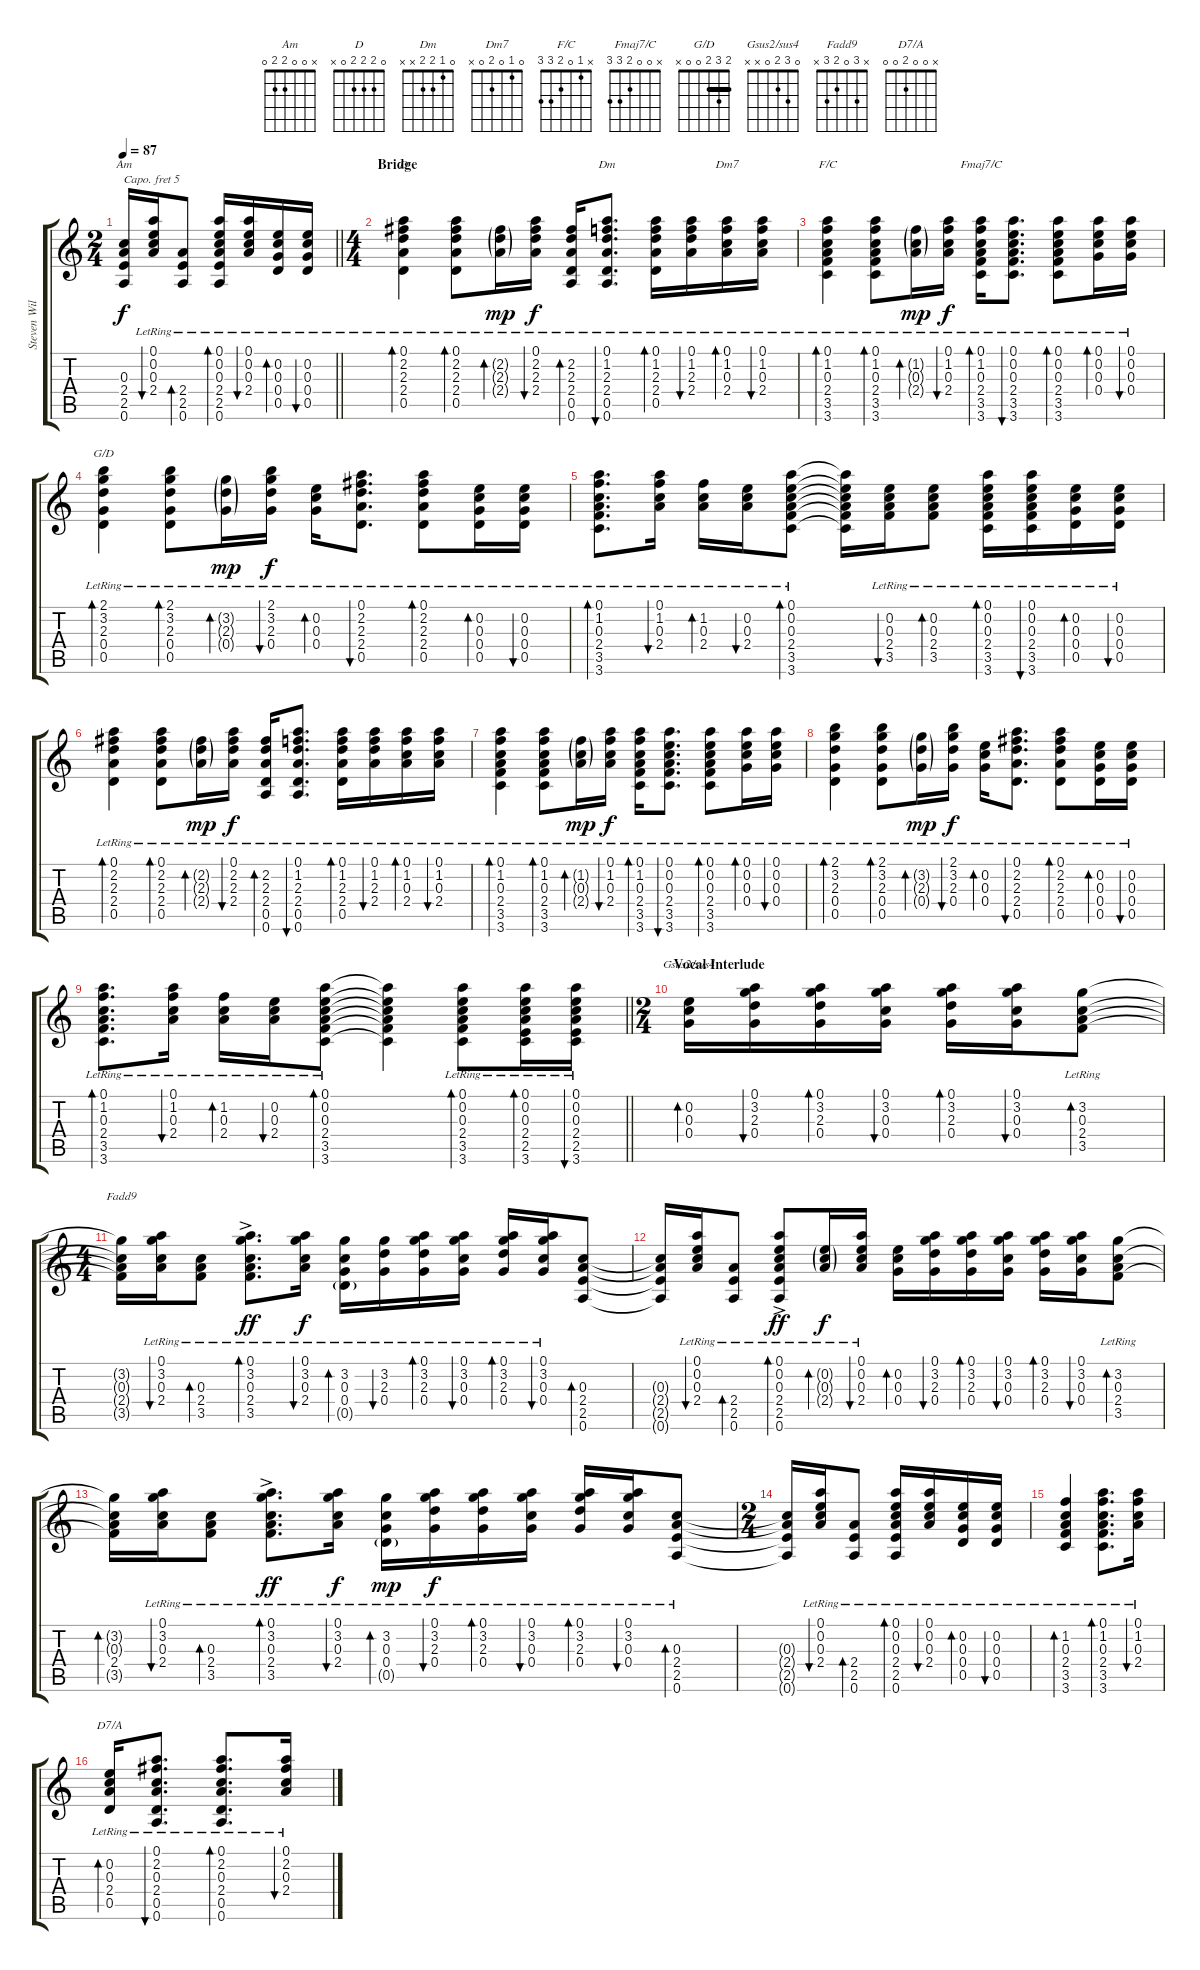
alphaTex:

\track ("Steven Wilson Clean Gtr. R" "Steven Wil") {instrument electricguitarclean}
\staff {score tabs}
\capo 5
\tuning (E4 B3 G3 D3 A2 E2) {hide}
\chord ("Am" x 0 0 2 2 0)
\chord ("D" 0 2 2 2 0 x)
\chord ("Dm" 0 1 2 2 x x)
\chord ("Dm7" 0 1 0 2 0 x)
\chord ("F/C" x 1 0 2 3 3)
\chord ("Fmaj7/C" x 0 0 2 3 3)
\chord ("G/D" 2 3 2 0 0 x) {barre 2}
\chord ("Gsus2/sus4" 0 3 2 0 x x)
\chord ("Fadd9" x 3 0 2 3 x)
\chord ("D7/A" x 0 0 2 0 0)
\ts (2 4)
\tempo 87
\clef g2
\barLineRight lightlight
\ks aminor
(0.3{t} 2.4{t} 2.5{t} 0.6{t}).16{ch "Am" dy f} (0.1{lr} 0.2{lr} 0.3{lr} 2.4{lr}).16{bu 30} (2.4{lr} 2.5{lr} 0.6{lr}).8{bd 30} (0.1{lr} 0.2{lr} 0.3{lr} 2.4{lr} 2.5{lr} 0.6{lr}).16{bd 30} (0.1{lr} 0.2{lr} 0.3{lr} 2.4{lr}).16{bu 30} (0.2{lr} 0.3{lr} 0.4{lr} 0.5{lr}).16{bd 30} (0.2{lr} 0.3{lr} 0.4{lr} 0.5{lr}).16{bu 30} |
\ts (4 4)
\section ("" "Bridge")
(0.1{lr} 2.2{lr} 2.3{lr} 2.4{lr} 0.5{lr}).4{bd 30 ch "D"} (0.1{lr} 2.2{lr} 2.3{lr} 2.4{lr} 0.5{lr}).8{bd 30} (2.2{g lr} 2.3{g lr} 2.4{g lr}).16{bd 30 dy mp} (0.1{lr} 2.2{lr} 2.3{lr} 2.4{lr}).16{bu 30 dy f} (2.2{lr} 2.3{lr} 2.4{lr} 0.5{lr} 0.6{lr}).16{bd 30} (0.1{lr} 1.2{lr} 2.3{lr} 2.4{lr} 0.5{lr} 0.6{lr}).8{d bu 30 ch "Dm"} (0.1{lr} 1.2{lr} 2.3{lr} 2.4{lr} 0.5{lr}).16{bd 30} (0.1{lr} 1.2{lr} 2.3{lr} 2.4{lr}).16{bu 30} (0.1{lr} 1.2{lr} 0.3{lr} 2.4{lr}).16{bd 30 ch "Dm7"} (0.1{lr} 1.2{lr} 0.3{lr} 2.4{lr}).16{bu 30} |
(0.1{lr} 1.2{lr} 0.3{lr} 2.4{lr} 3.5{lr} 3.6{lr}).4{bd 30 ch "F/C"} (0.1{lr} 1.2{lr} 0.3{lr} 2.4{lr} 3.5{lr} 3.6{lr}).8{bd 30} (1.2{g lr} 0.3{g lr} 2.4{g lr}).16{bd 30 dy mp} (0.1{lr} 1.2{lr} 0.3{lr} 2.4{lr}).16{bu 30 dy f} (0.1{lr} 1.2{lr} 0.3{lr} 2.4{lr} 3.5{lr} 3.6{lr}).16{bd 30 ch "Fmaj7/C"} (0.1{lr} 0.2{lr} 0.3{lr} 2.4{lr} 3.5{lr} 3.6{lr}).8{d bu 30} (0.1{lr} 0.2{lr} 0.3{lr} 2.4{lr} 3.5{lr} 3.6{lr}).8{bd 30} (0.1{lr} 0.2{lr} 0.3{lr} 0.4{lr}).16{bd 30} (0.1{lr} 0.2{lr} 0.3{lr} 0.4{lr}).16{bu 30} |
(2.1{lr} 3.2{lr} 2.3{lr} 0.4{lr} 0.5{lr}).4{bd 30 ch "G/D"} (2.1{lr} 3.2{lr} 2.3{lr} 0.4{lr} 0.5{lr}).8{bd 30} (3.2{g lr} 2.3{g lr} 0.4{g}).16{bd 30 dy mp} (2.1{lr} 3.2{lr} 2.3{lr} 0.4{lr}).16{bu 30 dy f} (0.2{lr} 0.3{lr} 0.4{lr}).16{bd 30} (0.1{lr} 2.2{lr} 2.3{lr} 2.4{lr} 0.5{lr}).8{d bu 30} (0.1{lr} 2.2{lr} 2.3{lr} 2.4{lr} 0.5{lr}).8{bd 30} (0.2{lr} 0.3{lr} 0.4{lr} 0.5{lr}).16{bd 30} (0.2{lr} 0.3{lr} 0.4{lr} 0.5{lr}).16{bu 30} |
(0.1{lr} 1.2{lr} 0.3{lr} 2.4{lr} 3.5{lr} 3.6{lr}).8{d bd 30} (0.1{lr} 1.2{lr} 0.3{lr} 2.4{lr}).16{bu 30} (1.2{lr} 0.3{lr} 2.4{lr}).16{bd 30} (0.2{lr} 0.3{lr} 2.4{lr}).16{bu 30} (0.1{lr} 0.2{lr} 0.3{lr} 2.4{lr} 3.5{lr} 3.6{lr}).8{bd 30} (0.1{t} 0.2{t} 0.3{t} 2.4{t} 3.5{t} 3.6{t}).16 (0.2{lr} 0.3{lr} 2.4{lr} 3.5{lr}).16{bu 30} (0.2{lr} 0.3{lr} 2.4{lr} 3.5{lr}).8{bd 30} (0.1{lr} 0.2{lr} 0.3{lr} 2.4{lr} 3.5{lr} 3.6{lr}).16{bd 30} (0.1{lr} 0.2{lr} 0.3{lr} 2.4{lr} 3.5{lr} 3.6{lr}).16{bu 30} (0.2{lr} 0.3{lr} 0.4{lr} 0.5{lr}).16{bd 30} (0.2{lr} 0.3{lr} 0.4{lr} 0.5{lr}).16{bu 30} |
(0.1{lr} 2.2{lr} 2.3{lr} 2.4{lr} 0.5{lr}).4{bd 30} (0.1{lr} 2.2{lr} 2.3{lr} 2.4{lr} 0.5{lr}).8{bd 30} (2.2{g lr} 2.3{g lr} 2.4{g lr}).16{bd 30 dy mp} (0.1{lr} 2.2{lr} 2.3{lr} 2.4{lr}).16{bu 30 dy f} (2.2{lr} 2.3{lr} 2.4{lr} 0.5{lr} 0.6{lr}).16{bd 30} (0.1{lr} 1.2{lr} 2.3{lr} 2.4{lr} 0.5{lr} 0.6{lr}).8{d bu 30} (0.1{lr} 1.2{lr} 2.3{lr} 2.4{lr} 0.5{lr}).16{bd 30} (0.1{lr} 1.2{lr} 2.3{lr} 2.4{lr}).16{bu 30} (0.1{lr} 1.2{lr} 0.3{lr} 2.4{lr}).16{bd 30} (0.1{lr} 1.2{lr} 0.3{lr} 2.4{lr}).16{bu 30} |
(0.1{lr} 1.2{lr} 0.3{lr} 2.4{lr} 3.5{lr} 3.6{lr}).4{bd 30} (0.1{lr} 1.2{lr} 0.3{lr} 2.4{lr} 3.5{lr} 3.6{lr}).8{bd 30} (1.2{g lr} 0.3{g lr} 2.4{g lr}).16{bd 30 dy mp} (0.1{lr} 1.2{lr} 0.3{lr} 2.4{lr}).16{bu 30 dy f} (0.1{lr} 1.2{lr} 0.3{lr} 2.4{lr} 3.5{lr} 3.6{lr}).16{bd 30} (0.1{lr} 0.2{lr} 0.3{lr} 2.4{lr} 3.5{lr} 3.6{lr}).8{d bu 30} (0.1{lr} 0.2{lr} 0.3{lr} 2.4{lr} 3.5{lr} 3.6{lr}).8{bd 30} (0.1{lr} 0.2{lr} 0.3{lr} 0.4{lr}).16{bd 30} (0.1{lr} 0.2{lr} 0.3{lr} 0.4{lr}).16{bu 30} |
(2.1{lr} 3.2{lr} 2.3{lr} 0.4{lr} 0.5{lr}).4{bd 30} (2.1{lr} 3.2{lr} 2.3{lr} 0.4{lr} 0.5{lr}).8{bd 30} (3.2{g lr} 2.3{g lr} 0.4{g}).16{bd 30 dy mp} (2.1{lr} 3.2{lr} 2.3{lr} 0.4{lr}).16{bu 30 dy f} (0.2{lr} 0.3{lr} 0.4{lr}).16{bd 30} (0.1{lr} 2.2{lr} 2.3{lr} 2.4{lr} 0.5{lr}).8{d bu 30} (0.1{lr} 2.2{lr} 2.3{lr} 2.4{lr} 0.5{lr}).8{bd 30} (0.2{lr} 0.3{lr} 0.4{lr} 0.5{lr}).16{bd 30} (0.2{lr} 0.3{lr} 0.4{lr} 0.5{lr}).16{bu 30} |
\barLineRight lightlight
(0.1{lr} 1.2{lr} 0.3{lr} 2.4{lr} 3.5{lr} 3.6{lr}).8{d bd 30} (0.1{lr} 1.2{lr} 0.3{lr} 2.4{lr}).16{bu 30} (1.2{lr} 0.3{lr} 2.4{lr}).16{bd 30} (0.2{lr} 0.3{lr} 2.4{lr}).16{bu 30} (0.1{lr} 0.2{lr} 0.3{lr} 2.4{lr} 3.5{lr} 3.6{lr}).8{bd 30} (0.1{t} 0.2{t} 0.3{t} 2.4{t} 3.5{t} 3.6{t}).4 (0.1{lr} 0.2{lr} 0.3{lr} 2.4{lr} 3.5{lr} 3.6{lr}).8{bd 30} (0.1{lr} 0.2{lr} 0.3{lr} 2.4{lr} 2.5{lr} 3.6{lr}).16{bd 30} (0.1{lr} 0.2{lr} 0.3{lr} 2.4{lr} 2.5{lr} 3.6{lr}).16{bu 30} |
\ts (2 4)
\section ("" "Vocal Interlude")
(0.2 0.3 0.4).16{bd 30 ch "Gsus2/sus4"} (0.1 3.2 2.3 0.4).16{bu 30} (0.1 3.2 2.3 0.4).16{bd 30} (0.1 3.2 0.3 0.4).16{bu 30} (0.1 3.2 2.3 0.4).16{bd 30} (0.1 3.2 0.3 0.4).16{bu 30} (3.2{lr} 0.3{lr} 2.4{lr} 3.5{lr}).8{bd 30} |
\ts (4 4)
(3.2{t} 0.3{t} 2.4{t} 3.5{t}).16{ch "Fadd9"} (0.1{lr} 3.2{lr} 0.3{lr} 2.4{lr}).16{bu 30} (0.3{lr} 2.4{lr} 3.5{lr}).8{bd 30} (0.1{ac lr} 3.2{ac lr} 0.3{ac lr} 2.4{ac lr} 3.5{ac lr}).8{d bd 30 dy ff} (0.1{lr} 3.2{lr} 0.3{lr} 2.4{lr}).16{bu 30 dy f} (3.2{lr} 0.3{lr} 0.4{lr} 0.5{g}).16{bd 30} (3.2{lr} 2.3{lr} 0.4{lr}).16{bu 30} (0.1{lr} 3.2{lr} 2.3{lr} 0.4{lr}).16{bd 30} (0.1{lr} 3.2{lr} 0.3{lr} 0.4{lr}).16{bu 30} (0.1{lr} 3.2{lr} 2.3{lr} 0.4{lr}).16{bd 30} (0.1{lr} 3.2{lr} 0.3{lr} 0.4{lr}).16{bu 30} (0.3 2.4 2.5 0.6).8{bd 30} |
(0.3{t} 2.4{t} 2.5{t} 0.6{t}).16 (0.1{lr} 0.2{lr} 0.3{lr} 2.4{lr}).16{bu 30} (2.4{lr} 2.5{lr} 0.6{lr}).8{bd 30} (0.1{ac lr} 0.2{ac lr} 0.3{ac lr} 2.4{ac lr} 2.5{ac lr} 0.6{ac lr}).8{bd 30 dy ff} (0.2{g lr} 0.3{g lr} 2.4{g lr}).16{bd 30 dy f} (0.1{lr} 0.2{lr} 0.3{lr} 2.4{lr}).16{bu 30} (0.2 0.3 0.4).16{bd 30} (0.1 3.2 2.3 0.4).16{bu 30} (0.1 3.2 2.3 0.4).16{bd 30} (0.1 3.2 0.3 0.4).16{bu 30} (0.1 3.2 2.3 0.4).16{bd 30} (0.1 3.2 0.3 0.4).16{bu 30} (3.2{lr} 0.3{lr} 2.4{lr} 3.5{lr}).8{bd 30} |
(3.2{t} 0.3{t} 2.4 3.5{t}).16{bd 30} (0.1{lr} 3.2{lr} 0.3{lr} 2.4{lr}).16{bu 30} (0.3{lr} 2.4{lr} 3.5{lr}).8{bd 30} (0.1{ac lr} 3.2{ac lr} 0.3{ac lr} 2.4{ac lr} 3.5{ac lr}).8{d bd 30 dy ff} (0.1{lr} 3.2{lr} 0.3{lr} 2.4{lr}).16{bu 30 dy f} (3.2{lr} 0.3{lr} 0.4{lr} 0.5{g lr}).16{bd 30 dy mp} (0.1{lr} 3.2{lr} 2.3{lr} 0.4{lr}).16{bu 30 dy f} (0.1{lr} 3.2{lr} 2.3{lr} 0.4{lr}).16{bd 30} (0.1{lr} 3.2{lr} 0.3{lr} 0.4{lr}).16{bu 30} (0.1{lr} 3.2{lr} 2.3{lr} 0.4{lr}).16{bd 30} (0.1{lr} 3.2{lr} 0.3{lr} 0.4{lr}).16{bu 30} (0.3{lr} 2.4{lr} 2.5{lr} 0.6{lr}).8{bd 30} |
\ts (2 4)
(0.3{t} 2.4{t} 2.5{t} 0.6{t}).16 (0.1{lr} 0.2{lr} 0.3{lr} 2.4{lr}).16{bu 30} (2.4{lr} 2.5{lr} 0.6{lr}).8{bd 30} (0.1{lr} 0.2{lr} 0.3{lr} 2.4{lr} 2.5{lr} 0.6{lr}).16{bd 30} (0.1{lr} 0.2{lr} 0.3{lr} 2.4{lr}).16{bu 30} (0.2{lr} 0.3{lr} 0.4{lr} 0.5{lr}).16{bd 30} (0.2{lr} 0.3{lr} 0.4{lr} 0.5{lr}).16{bu 30} |
(1.2{lr} 0.3{lr} 2.4{lr} 3.5{lr} 3.6{lr}).4{bd 30} (0.1{lr} 1.2{lr} 0.3{lr} 2.4{lr} 3.5{lr} 3.6{lr}).8{d bd 30} (0.1{lr} 1.2{lr} 0.3{lr} 2.4{lr}).16{bu 30} |
(0.2{lr} 0.3{lr} 2.4{lr} 0.5{lr}).16{bd 30 ch "D7/A"} (0.1{lr} 2.2{lr} 0.3{lr} 2.4{lr} 0.5{lr} 0.6{lr}).8{d bu 30} (0.1{lr} 2.2{lr} 0.3{lr} 2.4{lr} 0.5{lr} 0.6{lr}).8{d bd 30} (0.1{lr} 2.2{lr} 0.3{lr} 2.4{lr}).16{bu 30}
